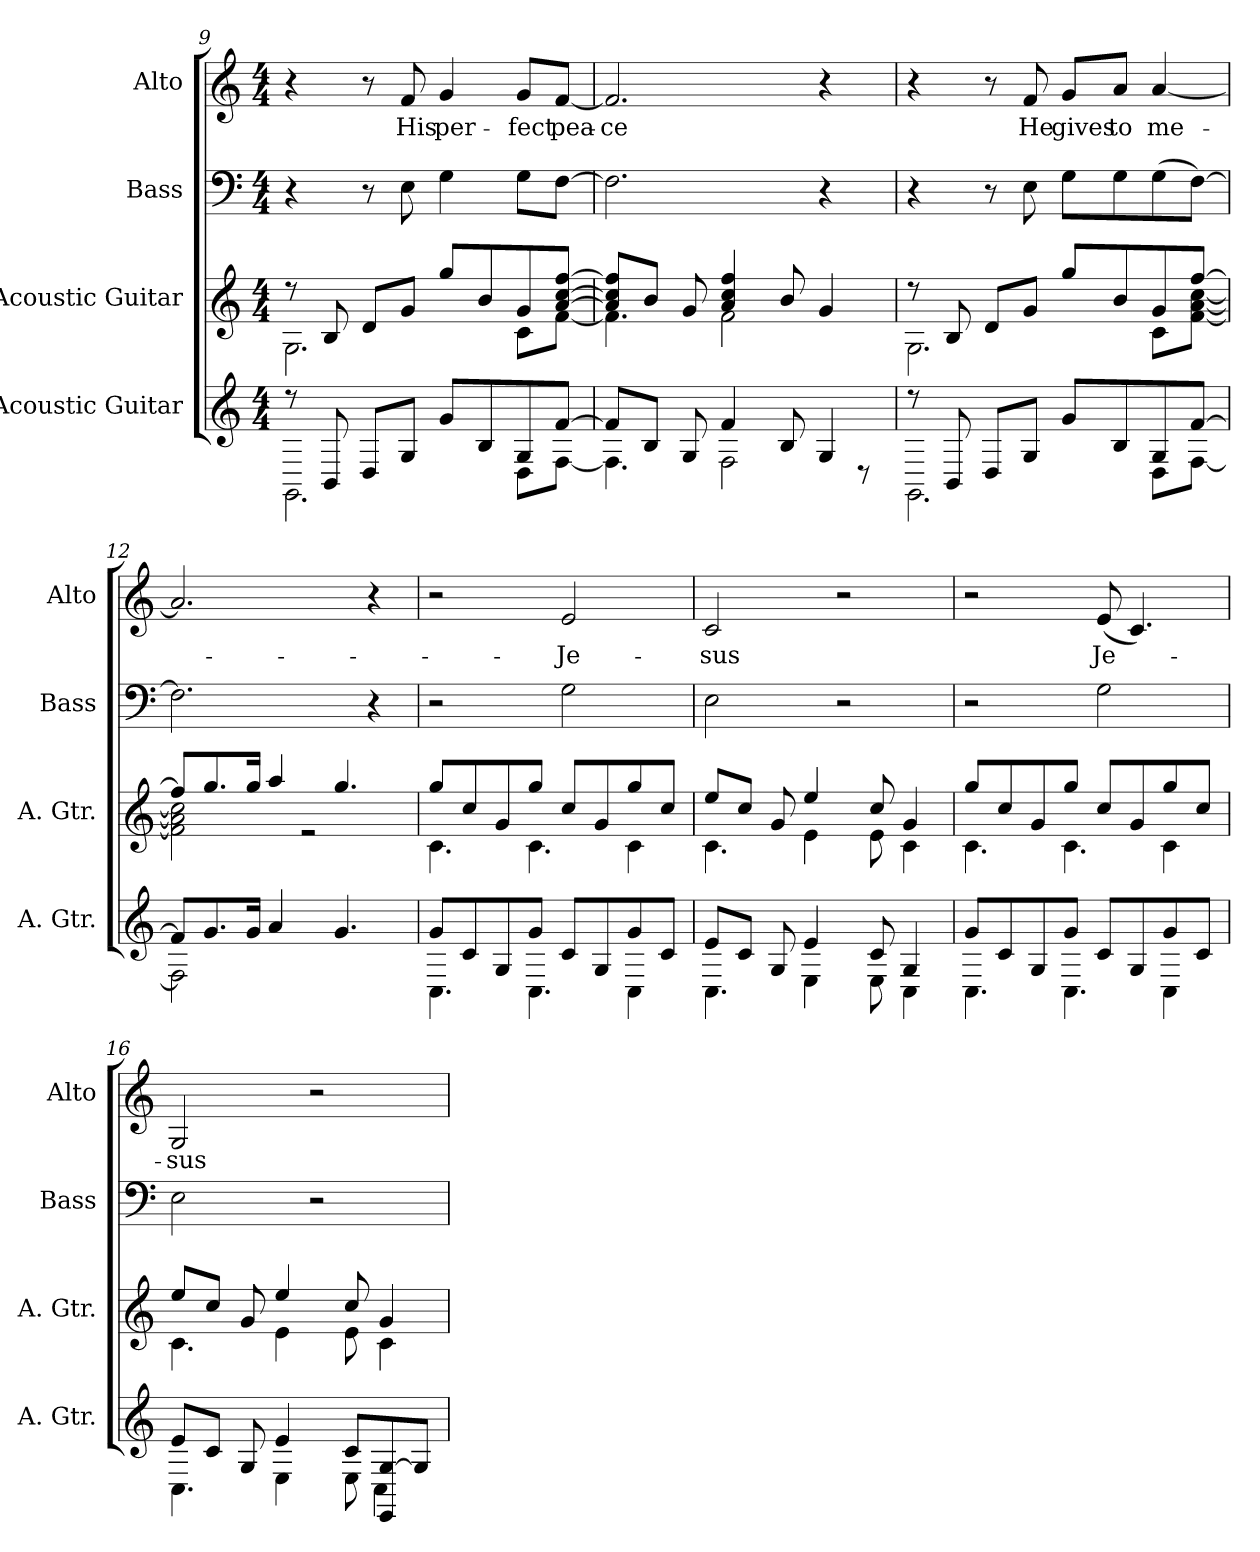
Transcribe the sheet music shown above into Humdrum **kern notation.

**kern	**kern	**kern	**kern	**text
*part4	*part3	*part2	*part1	*part1
*staff4	*staff3	*staff2	*staff1	*staff1
*I"Acoustic Guitar	*I"Acoustic Guitar	*I"Bass	*I"Alto	*
*I'A. Gtr.	*I'A. Gtr.	*I'Bass	*I'Alto	*
*	*clefG2	*clefF4	*clefG2	*
*	*ITrd7c12	*	*	*
*k[]	*k[]	*k[]	*k[]	*
*C:	*C:	*C:	*C:	*
*M4/4	*M4/4	*M4/4	*M4/4	*
=9	=9	=9	=9	=9
*^	*^	*	*	*
8r	2.GGi\	8r	2.GGi\	4r	4r	.
8BBi/	.	8BBi/	.	.	.	.
8Di/L	.	8Di/L	.	8r	8r	.
!	!	!	!	!	!	!LO:LY:b:color=#000000
8Gi/J	.	8Gi/J	.	8Ei\	8fi/	His
!	!	!	!	!	!	!LO:LY:b:color=#000000
8gi/L	.	8gi/L	.	4Gi\	4gi/	per-
8Bi/	.	8Bi/	.	.	.	.
!	!	!	!	!	!	!LO:LY:b:color=#000000
8Gi/	8Di\L	8Gi/	8Ci\L	8Gi\L	8gi/L	-fect
!	!	!	!	!	!	!LO:LY:b:color=#000000
[8fi/J	[8Fi\J	[8Ai/ [8ci [8fiJ	[8Fi\J	[8Fi\J	[8fi/J	pea-
=10	=10	=10	=10	=10	=10	=10
!	!	!	!	!	!	!LO:LY:b:color=#000000
8fi/L]	4.Fi\]	8Ai/] 8ci] 8fi]L	4.Fi\]	2.Fi\]	2.fi/]	-ce
8Bi/J	.	8Bi/J	.	.	.	.
8Gi/	.	8Gi/	.	.	.	.
4fi/	2Fi\	4Ai/ 4ci 4fi	2Fi\	.	.	.
8Bi/	.	8Bi/	.	.	.	.
4Gi/	.	4Gi/	.	4r	4r	.
.	8r	.	8ryy	.	.	.
!!LO:PB:g=z
=11	=11	=11	=11	=11	=11	=11
8r	2.GGi\	8r	2.GGi\	4r	4r	.
8BBi/	.	8BBi/	.	.	.	.
8Di/L	.	8Di/L	.	8r	8r	.
!	!	!	!	!	!	!LO:LY:b:color=#000000
8Gi/J	.	8Gi/J	.	8Ei\	8fi/	He
!	!	!	!	!	!	!LO:LY:b:color=#000000
8gi/L	.	8gi/L	.	8Gi\L	8gi/L	gives
!	!	!	!	!	!	!LO:LY:b:color=#000000
8Bi/	.	8Bi/	.	8Gi\	8ai/J	to
!	!	!	!	!	!	!LO:LY:b:color=#000000
8Gi/	8Di\L	8Gi/	8Ci\L	(8Gi\	[4ai/	me-
[8fi/J	[8Fi\J	[8fi/J	[8Fi\ [8Ai [8ciJ	[8Fi\J)	.	.
=12	=12	=12	=12	=12	=12	=12
8fi/L]	2Fi\]	8fi/L]	2Fi\] 2Ai] 2ci]	2.Fi\]	2.ai/]	.
8.gi/	.	8.gi/	.	.	.	.
16gi/Jk	.	16gi/Jk	.	.	.	.
4ai/	.	4ai/	.	.	.	.
.	2ryy	.	2r	.	.	.
4.gi/	.	4.gi/	.	.	.	.
.	.	.	.	4r	4r	.
=13	=13	=13	=13	=13	=13	=13
8gi/L	4.Ci\	8gi/L	4.Ci\	2r	2r	.
8ci/	.	8ci/	.	.	.	.
8Gi/	.	8Gi/	.	.	.	.
8gi/J	4.Ci\	8gi/J	4.Ci\	.	.	.
!	!	!	!	!	!	!LO:LY:b:color=#000000
8ci/L	.	8ci/L	.	2Gi\	2ei/	-Je-
8Gi/	.	8Gi/	.	.	.	.
8gi/	4Ci\	8gi/	4Ci\	.	.	.
8ci/J	.	8ci/J	.	.	.	.
=14	=14	=14	=14	=14	=14	=14
!	!	!	!	!	!	!LO:LY:b:color=#000000
8ei/L	4.Ci\	8ei/L	4.Ci\	2Ei\	2ci/	-sus
8ci/J	.	8ci/J	.	.	.	.
8Gi/	.	8Gi/	.	.	.	.
4ei/	4Ei\	4ei/	4Ei\	.	.	.
.	.	.	.	2r	2r	.
8ci/	8Ei\	8ci/	8Ei\	.	.	.
4Gi/	4Ci\	4Gi/	4Ci\	.	.	.
!!LO:LB:g=z
=15	=15	=15	=15	=15	=15	=15
8gi/L	4.Ci\	8gi/L	4.Ci\	2r	2r	.
8ci/	.	8ci/	.	.	.	.
8Gi/	.	8Gi/	.	.	.	.
8gi/J	4.Ci\	8gi/J	4.Ci\	.	.	.
!	!	!	!	!	!	!LO:LY:b:color=#000000
8ci/L	.	8ci/L	.	2Gi\	(8ei/	Je-
8Gi/	.	8Gi/	.	.	4.ci/)	.
8gi/	4Ci\	8gi/	4Ci\	.	.	.
8ci/J	.	8ci/J	.	.	.	.
=16	=16	=16	=16	=16	=16	=16
!	!	!	!	!	!	!LO:LY:b:color=#000000
8ei/L	4.Ci\	8ei/L	4.Ci\	2Ei\	2Gi/	-sus
8ci/J	.	8ci/J	.	.	.	.
8Gi/	.	8Gi/	.	.	.	.
4ei/	4Ei\	4ei/	4Ei\	.	.	.
.	.	.	.	2r	2r	.
8ci/L	8Ei\	8ci/	8Ei\	.	.	.
8EEi/ [8Gi	4Ci\	4Gi/	4Ci\	.	.	.
8Gi/J]	.	.	.	.	.	.
*v	*v	*	*	*	*	*
*	*v	*v	*	*	*
=	=	=	=	=
*-	*-	*-	*-	*-
